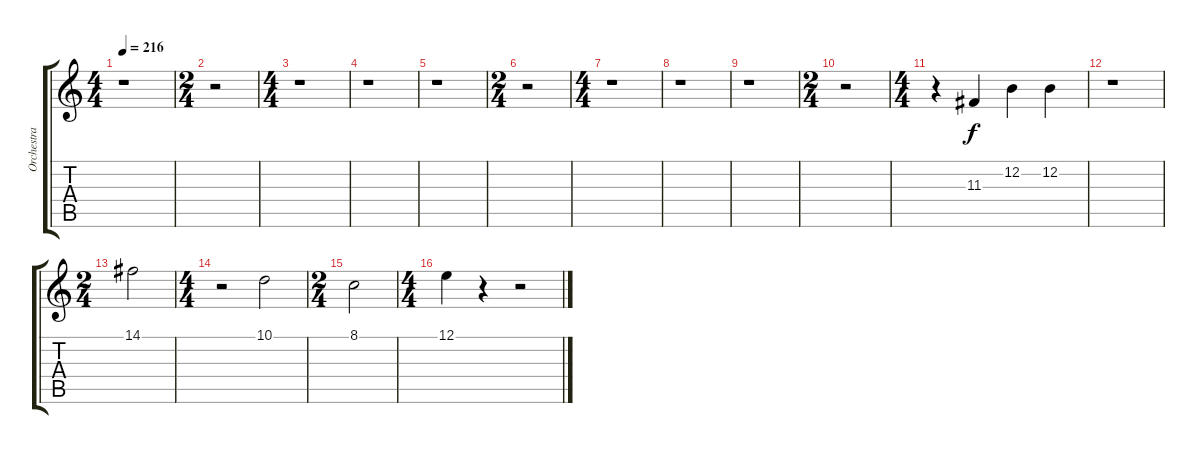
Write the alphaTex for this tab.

\track ("Orchestra" "Orchestra") {instrument stringensemble1}
\staff {score tabs}
\tuning (E4 B3 G3 D3 A2 E2) {hide}
\ts (4 4)
\tempo 216
\clef g2
\ks c
r.1{dy f} |
\ts (2 4)
r.2 |
\ts (4 4)
r.1 |
r.1 |
r.1 |
\ts (2 4)
r.2 |
\ts (4 4)
r.1 |
r.1 |
r.1 |
\ts (2 4)
r.2 |
\ts (4 4)
r.4 11.3.4 12.2.4 12.2.4 |
r.1 |
\ts (2 4)
14.1.2 |
\ts (4 4)
r.2 10.1.2 |
\ts (2 4)
8.1.2 |
\ts (4 4)
12.1.4 r.4 r.2
